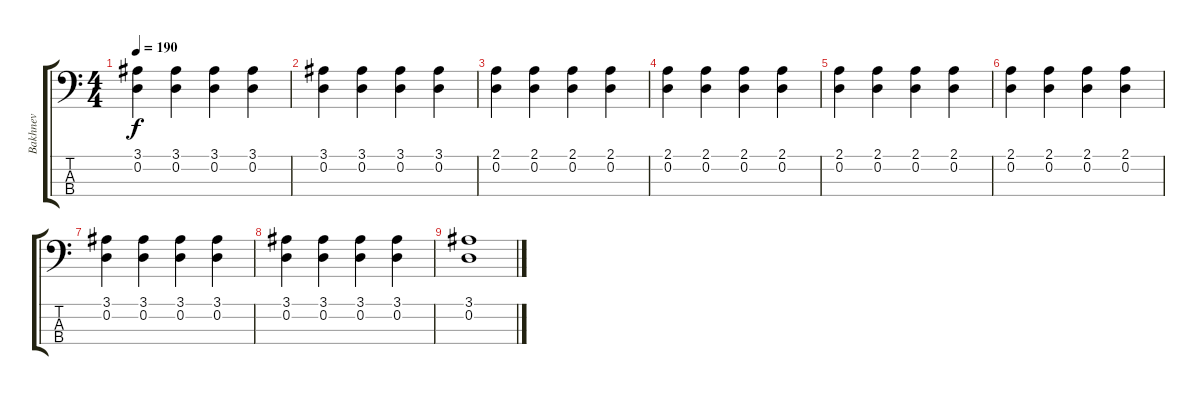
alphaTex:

\track ("Bakhnev" "Bakhnev") {instrument electricbasspick}
\staff {score tabs}
\tuning (G2 D2 A1 D1) {hide}
\ts (4 4)
\tempo 190
\clef f4
\ks c
(3.1 0.2).4{dy f} (3.1 0.2).4 (3.1 0.2).4 (3.1 0.2).4 |
(3.1 0.2).4 (3.1 0.2).4 (3.1 0.2).4 (3.1 0.2).4 |
(2.1 0.2).4 (2.1 0.2).4 (2.1 0.2).4 (2.1 0.2).4 |
(2.1 0.2).4 (2.1 0.2).4 (2.1 0.2).4 (2.1 0.2).4 |
(2.1 0.2).4 (2.1 0.2).4 (2.1 0.2).4 (2.1 0.2).4 |
(2.1 0.2).4 (2.1 0.2).4 (2.1 0.2).4 (2.1 0.2).4 |
(3.1 0.2).4 (3.1 0.2).4 (3.1 0.2).4 (3.1 0.2).4 |
(3.1 0.2).4 (3.1 0.2).4 (3.1 0.2).4 (3.1 0.2).4 |
(3.1 0.2).1
